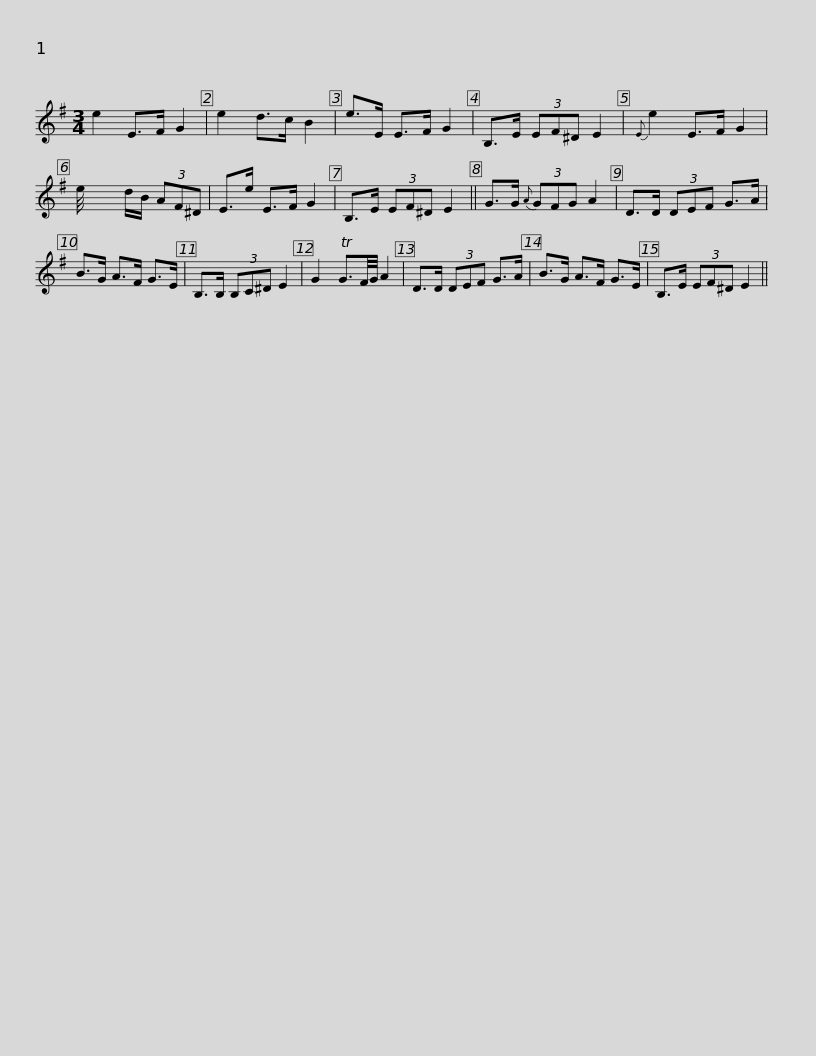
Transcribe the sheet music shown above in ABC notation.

X:1
L:1/8
M:3/4
I:linebreak $
K:Emin
V:1 treble
V:1
 e2 E>F G2 | e2 d>c B2 | e>E E>F G2 | B,>E (3EF^D E2 |{E} e2 E>F G2 | %5
 e/4 x2 d/B/ (3AF^D | E>e E>F G2 |$ B,>E (3EF^D E2 || G>G{A} (3GFG A2 | D>D (3DEF G>A | %10
 B>G A>F G>E | B,>B, (3B,C^D E2 | G2 TG3/2F/4G/4 A2 |$ D>D (3DEF G>A | B>G A>F G>E | %15
 B,>E (3EF^D E2 || %16
